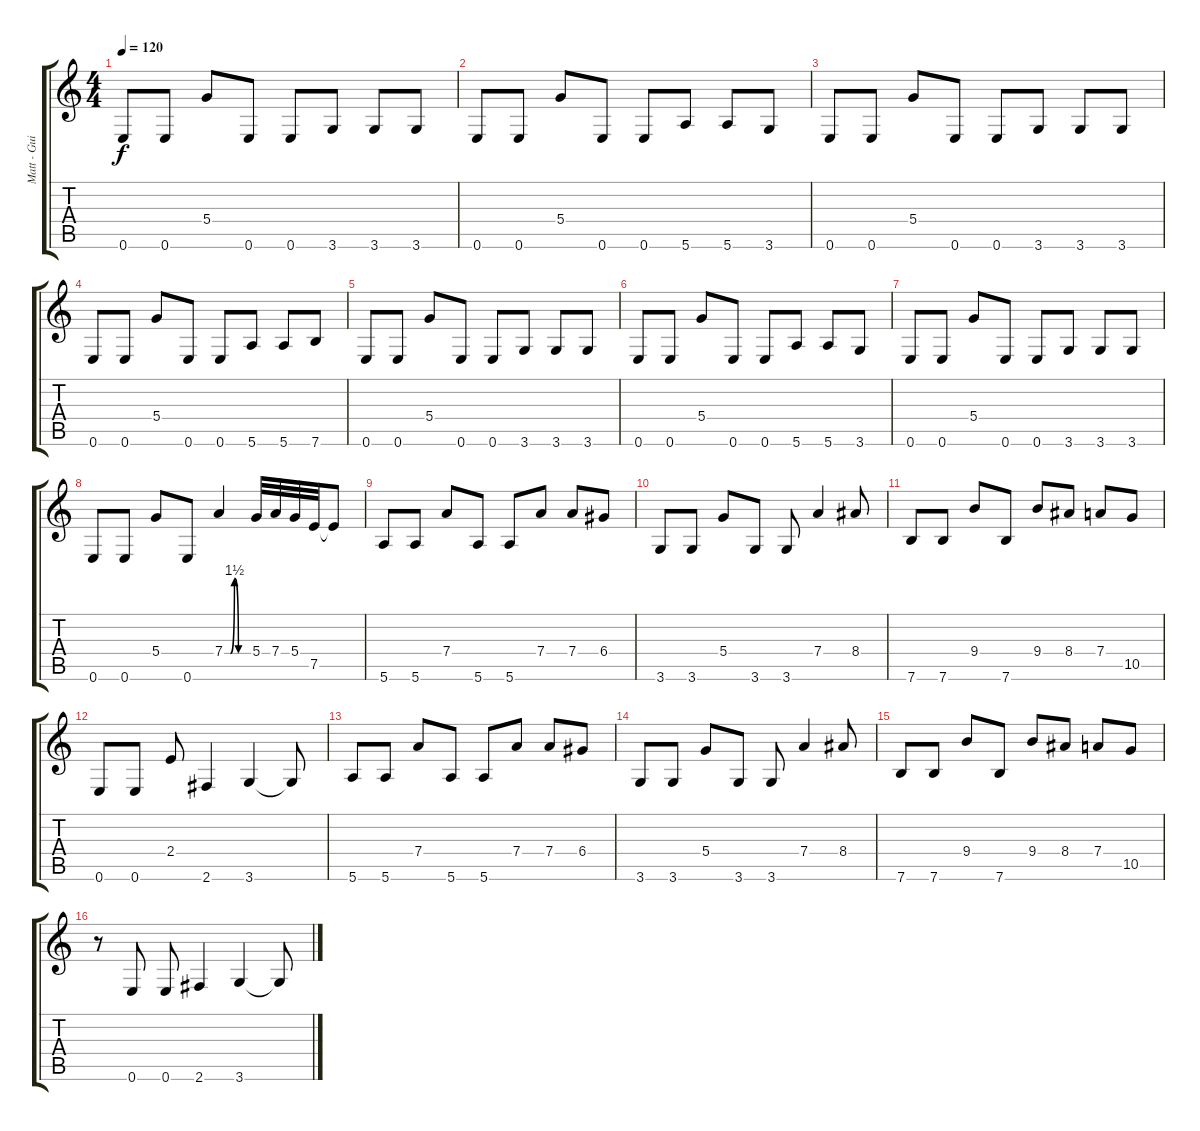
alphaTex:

\track ("Matt - Guitar" "Matt - Gui") {instrument overdrivenguitar}
\staff {score tabs}
\tuning (E4 B3 G3 D3 A2 E2) {hide}
\ts (4 4)
\tempo 120
\clef g2
\ks c
0.6.8{dy f} 0.6.8 5.4.8 0.6.8 0.6.8 3.6.8 3.6.8 3.6.8 |
0.6.8 0.6.8 5.4.8 0.6.8 0.6.8 5.6.8 5.6.8 3.6.8 |
0.6.8 0.6.8 5.4.8 0.6.8 0.6.8 3.6.8 3.6.8 3.6.8 |
0.6.8 0.6.8 5.4.8 0.6.8 0.6.8 5.6.8 5.6.8 7.6.8 |
0.6.8 0.6.8 5.4.8 0.6.8 0.6.8 3.6.8 3.6.8 3.6.8 |
0.6.8 0.6.8 5.4.8 0.6.8 0.6.8 5.6.8 5.6.8 3.6.8 |
0.6.8 0.6.8 5.4.8 0.6.8 0.6.8 3.6.8 3.6.8 3.6.8 |
0.6.8 0.6.8 5.4.8 0.6.8 7.4{be (custom 0 0 15 0 25 6 35 0 45 0 60 0)}.4 5.4.32 7.4.32 5.4.32 7.5.32 7.5{t}.8 |
5.6.8 5.6.8 7.4.8 5.6.8 5.6.8 7.4.8 7.4.8 6.4.8 |
3.6.8 3.6.8 5.4.8 3.6.8 3.6.8 7.4.4 8.4.8 |
7.6.8 7.6.8 9.4.8 7.6.8 9.4.8 8.4.8 7.4.8 10.5.8 |
0.6.8 0.6.8 2.4.8 2.6.4 3.6.4 3.6{t}.8 |
5.6.8 5.6.8 7.4.8 5.6.8 5.6.8 7.4.8 7.4.8 6.4.8 |
3.6.8 3.6.8 5.4.8 3.6.8 3.6.8 7.4.4 8.4.8 |
7.6.8 7.6.8 9.4.8 7.6.8 9.4.8 8.4.8 7.4.8 10.5.8 |
r.8 0.6.8 0.6.8 2.6.4 3.6.4 3.6{t}.8
